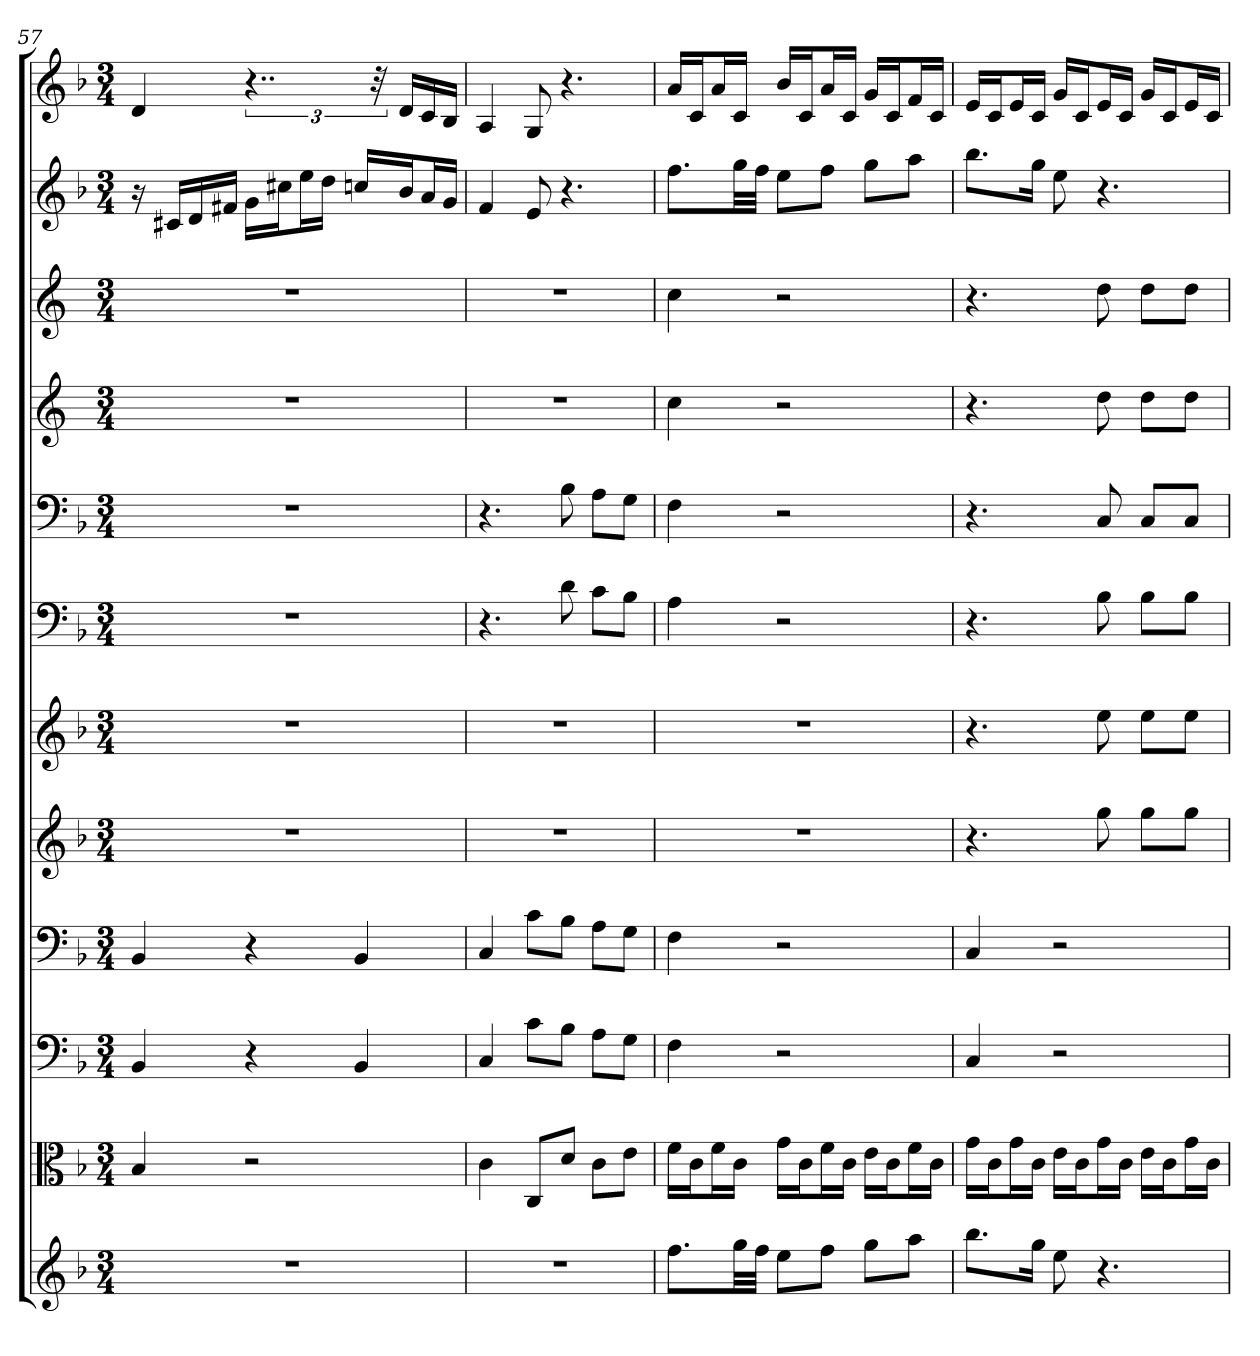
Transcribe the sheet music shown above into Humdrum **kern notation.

**kern	**kern	**kern	**kern	**kern	**kern	**kern	**kern	**kern	**kern	**kern	**kern
*part12	*part11	*part10	*part9	*part8	*part7	*part6	*part5	*part4	*part3	*part2	*part1
*staff12	*staff11	*staff10	*staff9	*staff8	*staff7	*staff6	*staff5	*staff4	*staff3	*staff2	*staff1
*	*clefC3	*clefF4	*clefF4	*	*	*clefF4	*clefF4	*	*	*	*
*k[b-]	*k[b-]	*k[b-]	*k[b-]	*k[b-]	*k[b-]	*k[b-]	*k[b-]	*k[]	*k[]	*k[b-]	*k[b-]
*F:	*F:	*F:	*F:	*F:	*F:	*F:	*F:	*	*	*F:	*F:
*M3/4	*M3/4	*M3/4	*M3/4	*M3/4	*M3/4	*M3/4	*M3/4	*M3/4	*M3/4	*M3/4	*M3/4
=57	=57	=57	=57	=57	=57	=57	=57	=57	=57	=57	=57
2.r	4B-	4BB-	4BB-	2.r	2.r	2.r	2.r	2.r	2.r	16r	4d
.	.	.	.	.	.	.	.	.	.	16c#XLL	.
.	.	.	.	.	.	.	.	.	.	16d	.
.	.	.	.	.	.	.	.	.	.	16f#XJJ	.
.	2r	4r	4r	.	.	.	.	.	.	16gLL	6..r
.	.	.	.	.	.	.	.	.	.	16cc#XJ	.
.	.	.	.	.	.	.	.	.	.	16eeL	.
.	.	.	.	.	.	.	.	.	.	16ddJJ	.
.	.	4BB-	4BB-	.	.	.	.	.	.	16ccnLL	.
.	.	.	.	.	.	.	.	.	.	.	48r
.	.	.	.	.	.	.	.	.	.	16b-J	16dLL
.	.	.	.	.	.	.	.	.	.	16aL	16c
.	.	.	.	.	.	.	.	.	.	16gJJ	16B-JJ
=58	=58	=58	=58	=58	=58	=58	=58	=58	=58	=58	=58
2.r	4c	4C	4C	2.r	2.r	4.r	4.r	2.r	2.r	4f	4A
.	8C/L	8c\L	8c\L	.	.	.	.	.	.	8e	8G
.	8d/J	8B-\J	8B-\J	.	.	8d	8B-	.	.	4.r	4.r
.	8c\L	8A\L	8A\L	.	.	8c\L	8A\L	.	.	.	.
.	8e\J	8G\J	8G\J	.	.	8B-\J	8G\J	.	.	.	.
=59	=59	=59	=59	=59	=59	=59	=59	=59	=59	=59	=59
8.ffL	16f\LL	4F	4F	2.r	2.r	4A	4F	4cc	4cc	8.ffL	16aLL
.	16c\J	.	.	.	.	.	.	.	.	.	16cJ
.	16f\L	.	.	.	.	.	.	.	.	.	16aL
32ggLL	16c\JJ	.	.	.	.	.	.	.	.	32ggLL	16cJJ
32ffJJJ	.	.	.	.	.	.	.	.	.	32ffJJJ	.
8eeL	16g\LL	2r	2r	.	.	2r	2r	2r	2r	8eeL	16b-LL
.	16c\J	.	.	.	.	.	.	.	.	.	16cJ
8ffJ	16f\L	.	.	.	.	.	.	.	.	8ffJ	16aL
.	16c\JJ	.	.	.	.	.	.	.	.	.	16cJJ
8ggL	16e\LL	.	.	.	.	.	.	.	.	8ggL	16gLL
.	16c\J	.	.	.	.	.	.	.	.	.	16cJ
8aaJ	16f\L	.	.	.	.	.	.	.	.	8aaJ	16fL
.	16c\JJ	.	.	.	.	.	.	.	.	.	16cJJ
=60	=60	=60	=60	=60	=60	=60	=60	=60	=60	=60	=60
8.bb-L	16g\LL	4C	4C	4.r	4.r	4.r	4.r	4.r	4.r	8.bb-L	16eLL
.	16c\J	.	.	.	.	.	.	.	.	.	16cJ
.	16g\L	.	.	.	.	.	.	.	.	.	16eL
16ggJk	16c\JJ	.	.	.	.	.	.	.	.	16ggJk	16cJJ
8ee	16e\LL	2r	2r	.	.	.	.	.	.	8ee	16gLL
.	16c\J	.	.	.	.	.	.	.	.	.	16cJ
4.r	16g\L	.	.	8gg	8ee	8B-	8C	8dd	8dd	4.r	16eL
.	16c\JJ	.	.	.	.	.	.	.	.	.	16cJJ
.	16e\LL	.	.	8ggL	8eeL	8B-\L	8C/L	8ddL	8ddL	.	16gLL
.	16c\J	.	.	.	.	.	.	.	.	.	16cJ
.	16g\L	.	.	8ggJ	8eeJ	8B-\J	8C/J	8ddJ	8ddJ	.	16eL
.	16c\JJ	.	.	.	.	.	.	.	.	.	16cJJ
=	=	=	=	=	=	=	=	=	=	=	=
*-	*-	*-	*-	*-	*-	*-	*-	*-	*-	*-	*-
